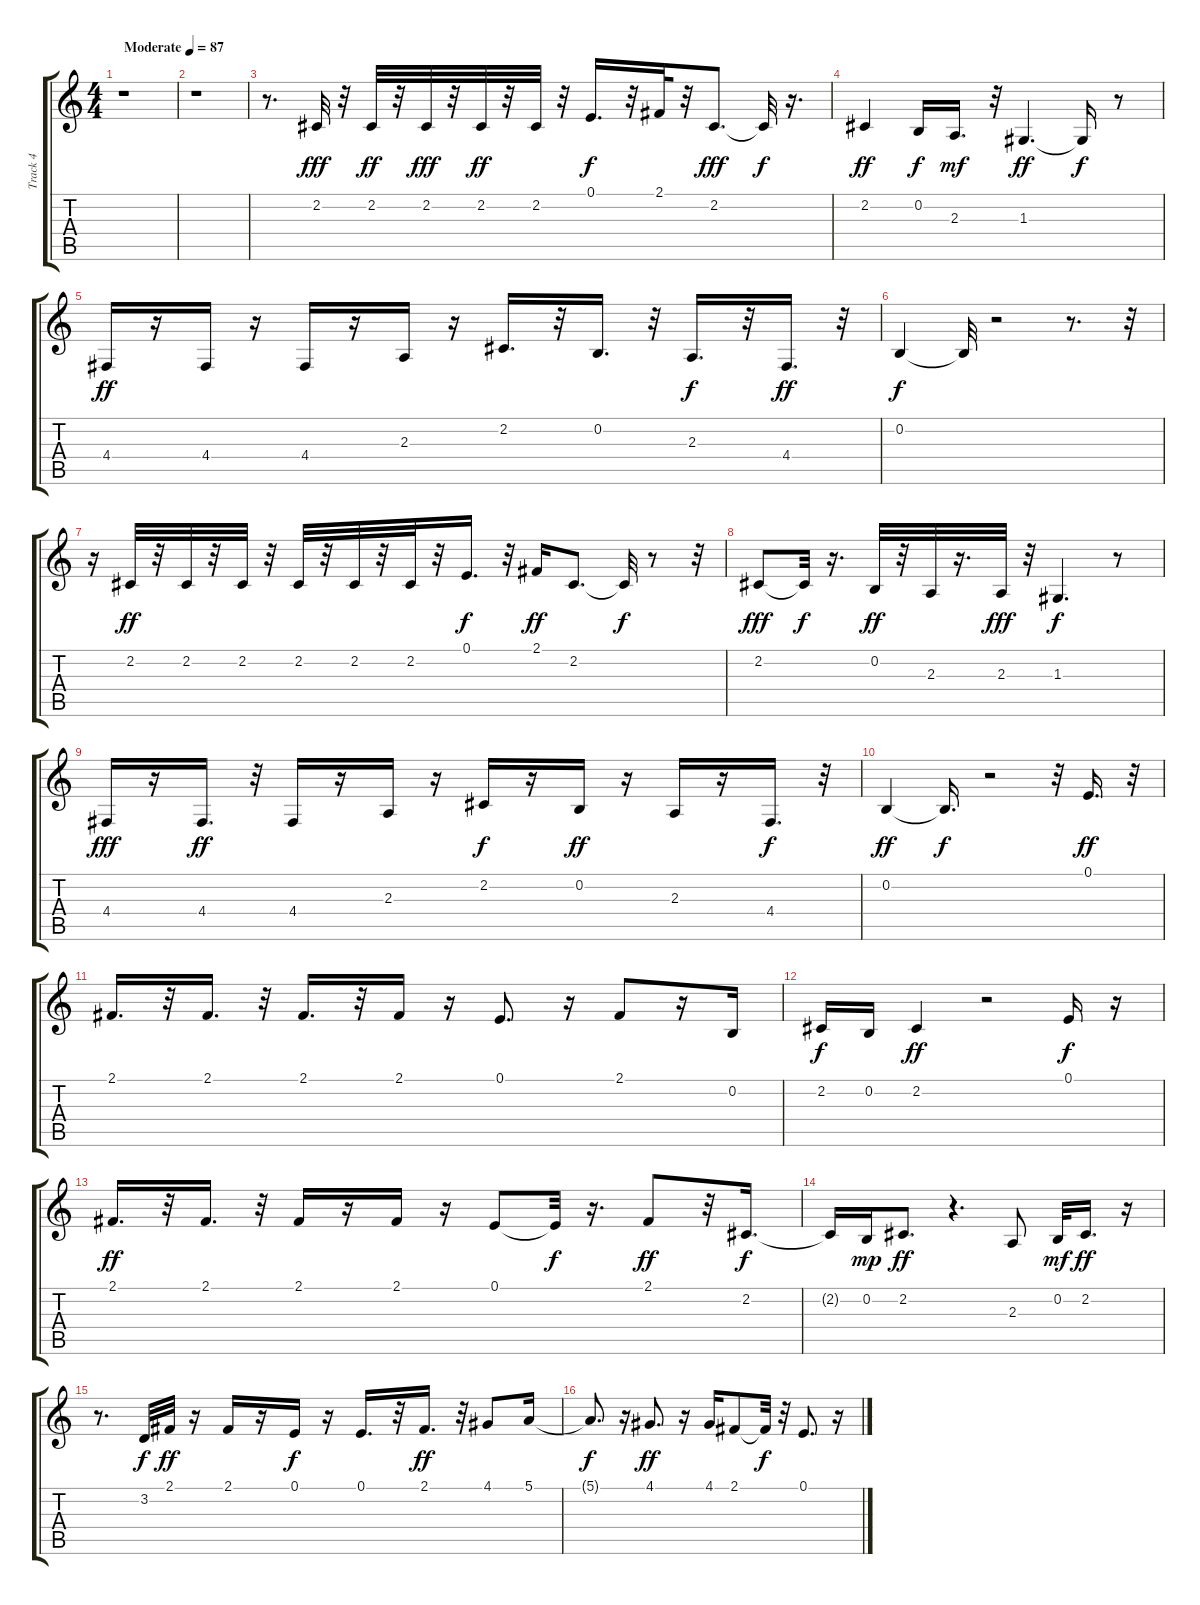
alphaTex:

\track ("Track 4" "Track 4") {instrument altosax}
\staff {score tabs}
\tuning (E4 B3 G3 D3 A2 E2) {hide}
\ts (4 4)
\tempo (87 "Moderate")
\clef g2
\ks c
r.1{dy fff instrument altosax} |
r.1 |
r.8{d} 2.2.32 r.32 2.2.32{dy ff} r.32 2.2.32{dy fff} r.32 2.2.32{dy ff} r.32 2.2.32 r.32 0.1.16{d dy f} r.32 2.1.32 r.32 2.2.8{d dy fff} 2.2{t}.32{dy f} r.16{d} |
2.2.4{dy ff} 0.2.16{dy f} 2.3.16{d dy mf} r.32 1.3.4{d dy ff} 1.3{t}.16{dy f} r.8 |
4.4.16{dy ff} r.16 4.4.16 r.16 4.4.16 r.16 2.3.16 r.16 2.2.16{d} r.32 0.2.16{d} r.32 2.3.16{d dy f} r.32 4.4.16{d dy ff} r.32 |
0.2.4{dy f} 0.2{t}.32 r.2 r.8{d} r.32 |
r.16 2.2.32{dy ff} r.32 2.2.32 r.32 2.2.32 r.32 2.2.32 r.32 2.2.32 r.32 2.2.32 r.32 0.1.16{d dy f} r.32 2.1.16{dy ff} 2.2.8{d} 2.2{t}.32{dy f} r.8 r.32 |
2.2.8{dy fff} 2.2{t}.32{dy f} r.16{d} 0.2.32{dy ff} r.32 2.3.32 r.16{d} 2.3.32{dy fff} r.32 1.3.4{d dy f} r.8 |
4.4.16{dy fff} r.16 4.4.16{d dy ff} r.32 4.4.16 r.16 2.3.16 r.16 2.2.16{dy f} r.16 0.2.16{dy ff} r.16 2.3.16 r.16 4.4.16{d dy f} r.32 |
0.2.4{dy ff} 0.2{t}.16{d dy f} r.2 r.32 0.1.16{d dy ff} r.32 |
2.1.16{d} r.32 2.1.16{d} r.32 2.1.16{d} r.32 2.1.16 r.16 0.1.8{d} r.16 2.1.8 r.16 0.2.16 |
2.2.16{dy f} 0.2.16 2.2.4{dy ff} r.2 0.1.16{dy f} r.16 |
2.1.16{d dy ff} r.32 2.1.16{d} r.32 2.1.16 r.16 2.1.16 r.16 0.1.8 0.1{t}.32{dy f} r.16{d} 2.1.8{dy ff} r.32 2.2.16{d dy f} |
2.2{t}.16 0.2.16{dy mp} 2.2.8{d dy ff} r.4{d} 2.3.8 0.2.32{dy mf} 2.2.16{d dy ff} r.16 |
r.8{d} 3.2.32{dy f} 2.1.32{dy ff} r.16 2.1.16 r.16 0.1.16{dy f} r.16 0.1.16{d} r.32 2.1.16{d dy ff} r.32 4.1.8 5.1.16 |
5.1{t}.8{d dy f} r.16 4.1.8{d dy ff} r.16 4.1.16 2.1.8 2.1{t}.32{dy f} r.32 0.1.8{d} r.16
